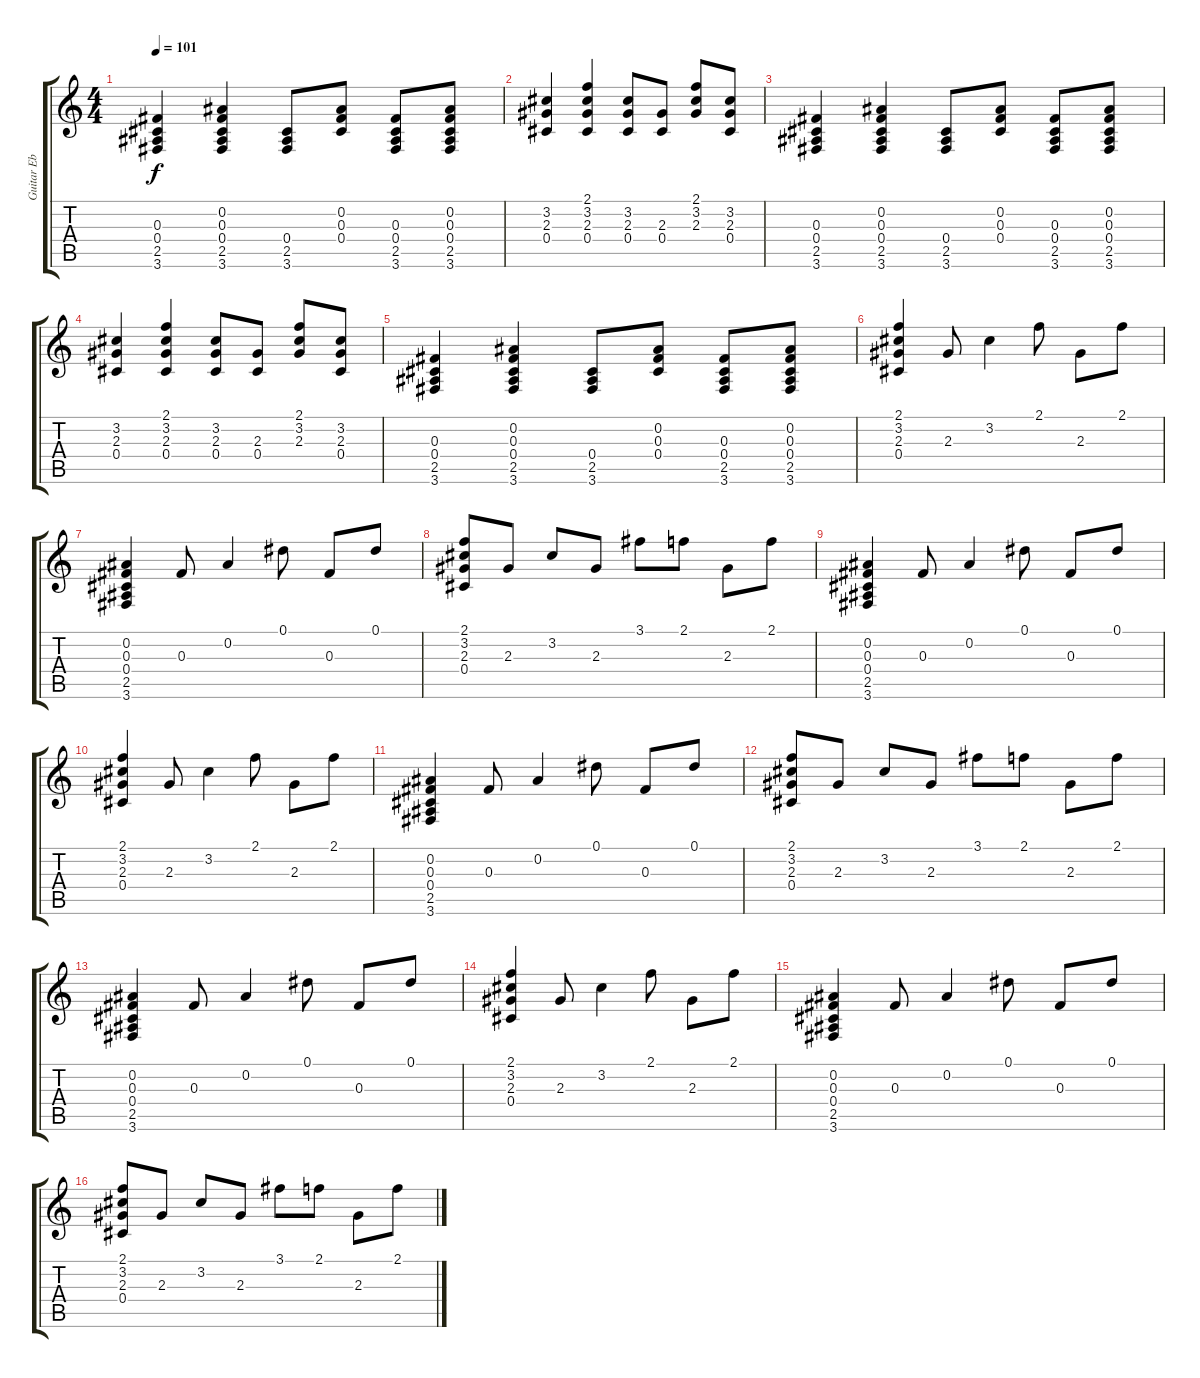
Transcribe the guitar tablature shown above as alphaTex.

\track ("Guitar Eb 1" "Guitar Eb ") {instrument electricguitarjazz}
\staff {score tabs}
\tuning (Eb4 Bb3 Gb3 Db3 Ab2 Eb2) {hide}
\ts (4 4)
\tempo 101
\clef g2
\ks c
(0.3 0.4 2.5 3.6).4{dy f} (0.2 0.3 0.4 2.5 3.6).4 (0.4 2.5 3.6).8 (0.2 0.3 0.4).8 (0.3 0.4 2.5 3.6).8 (0.2 0.3 0.4 2.5 3.6).8 |
(3.2 2.3 0.4).4 (2.1 3.2 2.3 0.4).4 (3.2 2.3 0.4).8 (2.3 0.4).8 (2.1 3.2 2.3).8 (3.2 2.3 0.4).8 |
(0.3 0.4 2.5 3.6).4 (0.2 0.3 0.4 2.5 3.6).4 (0.4 2.5 3.6).8 (0.2 0.3 0.4).8 (0.3 0.4 2.5 3.6).8 (0.2 0.3 0.4 2.5 3.6).8 |
(3.2 2.3 0.4).4 (2.1 3.2 2.3 0.4).4 (3.2 2.3 0.4).8 (2.3 0.4).8 (2.1 3.2 2.3).8 (3.2 2.3 0.4).8 |
(0.3 0.4 2.5 3.6).4 (0.2 0.3 0.4 2.5 3.6).4 (0.4 2.5 3.6).8 (0.2 0.3 0.4).8 (0.3 0.4 2.5 3.6).8 (0.2 0.3 0.4 2.5 3.6).8 |
(2.1 3.2 2.3 0.4).4 2.3.8 3.2.4 2.1.8 2.3.8 2.1.8 |
(0.2 0.3 0.4 2.5 3.6).4 0.3.8 0.2.4 0.1.8 0.3.8 0.1.8 |
(2.1 3.2 2.3 0.4).8 2.3.8 3.2.8 2.3.8 3.1.8 2.1.8 2.3.8 2.1.8 |
(0.2 0.3 0.4 2.5 3.6).4 0.3.8 0.2.4 0.1.8 0.3.8 0.1.8 |
(2.1 3.2 2.3 0.4).4 2.3.8 3.2.4 2.1.8 2.3.8 2.1.8 |
(0.2 0.3 0.4 2.5 3.6).4 0.3.8 0.2.4 0.1.8 0.3.8 0.1.8 |
(2.1 3.2 2.3 0.4).8 2.3.8 3.2.8 2.3.8 3.1.8 2.1.8 2.3.8 2.1.8 |
(0.2 0.3 0.4 2.5 3.6).4 0.3.8 0.2.4 0.1.8 0.3.8 0.1.8 |
(2.1 3.2 2.3 0.4).4 2.3.8 3.2.4 2.1.8 2.3.8 2.1.8 |
(0.2 0.3 0.4 2.5 3.6).4 0.3.8 0.2.4 0.1.8 0.3.8 0.1.8 |
(2.1 3.2 2.3 0.4).8 2.3.8 3.2.8 2.3.8 3.1.8 2.1.8 2.3.8 2.1.8
